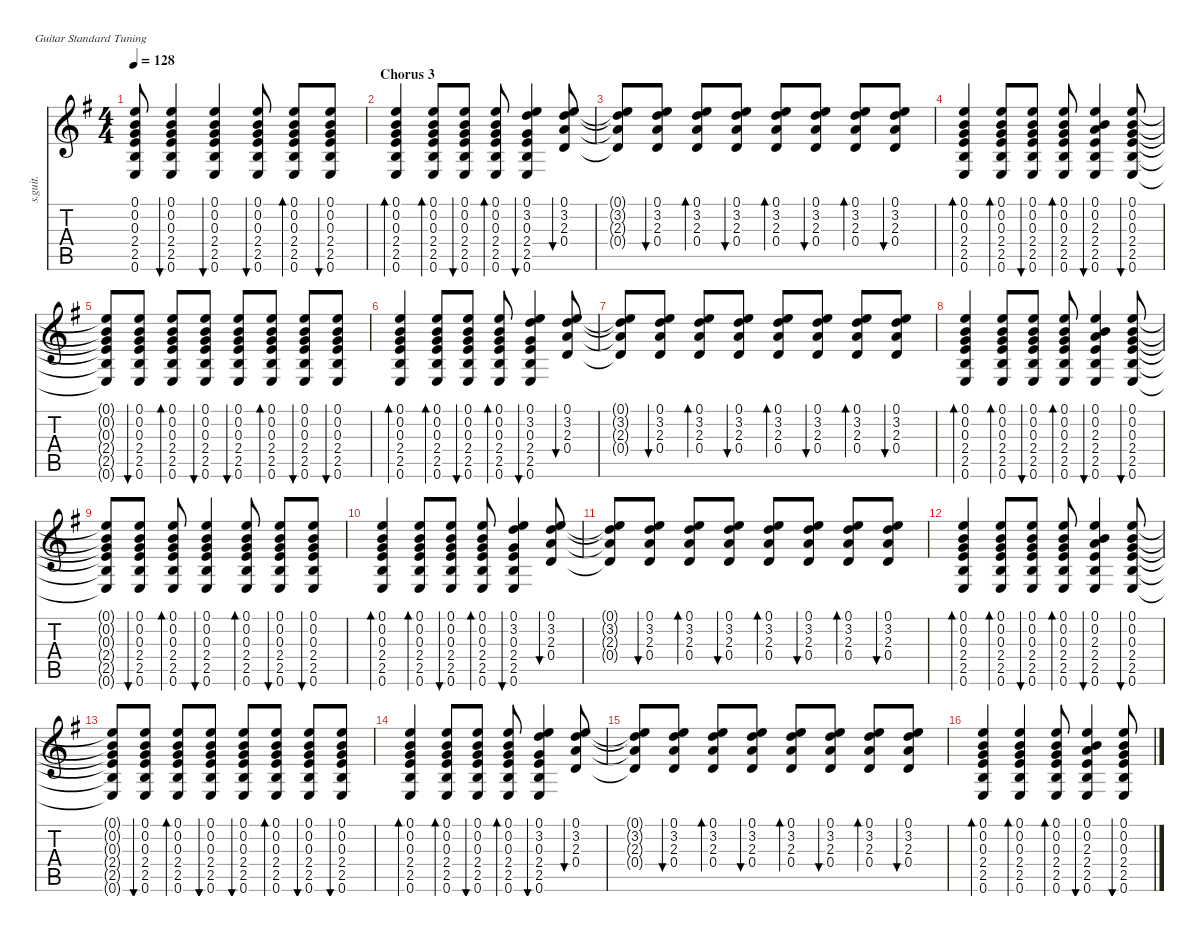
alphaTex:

\defaultSystemsLayout 4
\hideDynamics
\bracketExtendMode nobrackets
\otherSystemsTrackNameOrientation horizontal
\track ("Gtr.3 Ac." "s.guit.") {defaultSystemsLayout 4 instrument acousticguitarsteel}
\staff {score tabs}
\tuning (E4 B3 G3 D3 A2 E2)
\ts (4 4)
\tempo 128
\clef g2
\ks eminor
(0.1{t acc forcenatural} 0.2{t acc forcenatural} 0.3{t acc forcenatural} 2.4{t acc forcenatural} 2.5{t acc forcenatural} 0.6{t acc forcenatural}).8{dy f beam Up} (0.1{acc forcenatural} 0.2{acc forcenatural} 0.3{acc forcenatural} 2.4{acc forcenatural} 2.5{acc forcenatural} 0.6{acc forcenatural}).4{bu 30 beam Up} (0.1{acc forcenatural} 0.2{acc forcenatural} 0.3{acc forcenatural} 2.4{acc forcenatural} 2.5{acc forcenatural} 0.6{acc forcenatural}).4{bu 30 beam Up} (0.1{acc forcenatural} 0.2{acc forcenatural} 0.3{acc forcenatural} 2.4{acc forcenatural} 2.5{acc forcenatural} 0.6{acc forcenatural}).8{bu 60 beam Up} (0.1{acc forcenatural} 0.2{acc forcenatural} 0.3{acc forcenatural} 2.4{acc forcenatural} 2.5{acc forcenatural} 0.6{acc forcenatural}).8{bd 30 beam Up} (0.1{acc forcenatural} 0.2{acc forcenatural} 0.3{acc forcenatural} 2.4{acc forcenatural} 2.5{acc forcenatural} 0.6{acc forcenatural}).8{bu 30 beam Up} |
\section ("" "Chorus 3")
(0.1{acc forcenatural} 0.2{acc forcenatural} 0.3{acc forcenatural} 2.4{acc forcenatural} 2.5{acc forcenatural} 0.6{acc forcenatural}).4{bd 60 beam Up} (0.1{acc forcenatural} 0.2{acc forcenatural} 0.3{acc forcenatural} 2.4{acc forcenatural} 2.5{acc forcenatural} 0.6{acc forcenatural}).8{bd 30 beam Up} (0.1{acc forcenatural} 0.2{acc forcenatural} 0.3{acc forcenatural} 2.4{acc forcenatural} 2.5{acc forcenatural} 0.6{acc forcenatural}).8{bu 30 beam Up} (0.1{acc forcenatural} 0.2{acc forcenatural} 0.3{acc forcenatural} 2.4{acc forcenatural} 2.5{acc forcenatural} 0.6{acc forcenatural}).8{bd 30 beam Up} (0.1{acc forcenatural} 3.2{acc forcenatural} 0.3{acc forcenatural} 2.4{acc forcenatural} 2.5{acc forcenatural} 0.6{acc forcenatural}).4{bu 30 beam Up} (0.1{acc forcenatural} 3.2{acc forcenatural} 2.3{acc forcenatural} 0.4{acc forcenatural}).8{bu 60 beam Up} |
(0.1{t acc forcenatural} 3.2{t acc forcenatural} 2.3{t acc forcenatural} 0.4{t acc forcenatural}).8{beam Up} (0.1{acc forcenatural} 3.2{acc forcenatural} 2.3{acc forcenatural} 0.4{acc forcenatural}).8{bu 30 beam Up} (0.1{acc forcenatural} 3.2{acc forcenatural} 2.3{acc forcenatural} 0.4{acc forcenatural}).8{bd 30 beam Up} (0.1{acc forcenatural} 3.2{acc forcenatural} 2.3{acc forcenatural} 0.4{acc forcenatural}).8{bu 30 beam Up} (0.1{acc forcenatural} 3.2{acc forcenatural} 2.3{acc forcenatural} 0.4{acc forcenatural}).8{bd 30 beam Up} (0.1{acc forcenatural} 3.2{acc forcenatural} 2.3{acc forcenatural} 0.4{acc forcenatural}).8{bu 60 beam Up} (0.1{acc forcenatural} 3.2{acc forcenatural} 2.3{acc forcenatural} 0.4{acc forcenatural}).8{bd 30 beam Up} (0.1{acc forcenatural} 3.2{acc forcenatural} 2.3{acc forcenatural} 0.4{acc forcenatural}).8{bu 30 beam Up} |
(0.1{acc forcenatural} 0.2{acc forcenatural} 0.3{acc forcenatural} 2.4{acc forcenatural} 2.5{acc forcenatural} 0.6{acc forcenatural}).4{bd 30 beam Up} (0.1{acc forcenatural} 0.2{acc forcenatural} 0.3{acc forcenatural} 2.4{acc forcenatural} 2.5{acc forcenatural} 0.6{acc forcenatural}).8{bd 60 beam Up} (0.1{acc forcenatural} 0.2{acc forcenatural} 0.3{acc forcenatural} 2.4{acc forcenatural} 2.5{acc forcenatural} 0.6{acc forcenatural}).8{bu 30 beam Up} (0.1{acc forcenatural} 0.2{acc forcenatural} 0.3{acc forcenatural} 2.4{acc forcenatural} 2.5{acc forcenatural} 0.6{acc forcenatural}).8{bd 30 beam Up} (0.1{acc forcenatural} 0.2{acc forcenatural} 2.3{acc forcenatural} 2.4{acc forcenatural} 2.5{acc forcenatural} 0.6{acc forcenatural}).4{bu 30 beam Up} (0.1{acc forcenatural} 0.2{acc forcenatural} 0.3{acc forcenatural} 2.4{acc forcenatural} 2.5{acc forcenatural} 0.6{acc forcenatural}).8{bu 30 beam Up} |
(0.1{t acc forcenatural} 0.2{t acc forcenatural} 0.3{t acc forcenatural} 2.4{t acc forcenatural} 2.5{t acc forcenatural} 0.6{t acc forcenatural}).8{beam Up} (0.1{acc forcenatural} 0.2{acc forcenatural} 0.3{acc forcenatural} 2.4{acc forcenatural} 2.5{acc forcenatural} 0.6{acc forcenatural}).8{bu 30 beam Up} (0.1{acc forcenatural} 0.2{acc forcenatural} 0.3{acc forcenatural} 2.4{acc forcenatural} 2.5{acc forcenatural} 0.6{acc forcenatural}).8{bd 60 beam Up} (0.1{acc forcenatural} 0.2{acc forcenatural} 0.3{acc forcenatural} 2.4{acc forcenatural} 2.5{acc forcenatural} 0.6{acc forcenatural}).8{bu 30 beam Up} (0.1{acc forcenatural} 0.2{acc forcenatural} 0.3{acc forcenatural} 2.4{acc forcenatural} 2.5{acc forcenatural} 0.6{acc forcenatural}).8{bu 60 beam Up} (0.1{acc forcenatural} 0.2{acc forcenatural} 0.3{acc forcenatural} 2.4{acc forcenatural} 2.5{acc forcenatural} 0.6{acc forcenatural}).8{bd 30 beam Up} (0.1{acc forcenatural} 0.2{acc forcenatural} 0.3{acc forcenatural} 2.4{acc forcenatural} 2.5{acc forcenatural} 0.6{acc forcenatural}).8{bu 30 beam Up} (0.1{acc forcenatural} 0.2{acc forcenatural} 0.3{acc forcenatural} 2.4{acc forcenatural} 2.5{acc forcenatural} 0.6{acc forcenatural}).8{bu 30 beam Up} |
(0.1{acc forcenatural} 0.2{acc forcenatural} 0.3{acc forcenatural} 2.4{acc forcenatural} 2.5{acc forcenatural} 0.6{acc forcenatural}).4{bd 60 beam Up} (0.1{acc forcenatural} 0.2{acc forcenatural} 0.3{acc forcenatural} 2.4{acc forcenatural} 2.5{acc forcenatural} 0.6{acc forcenatural}).8{bd 30 beam Up} (0.1{acc forcenatural} 0.2{acc forcenatural} 0.3{acc forcenatural} 2.4{acc forcenatural} 2.5{acc forcenatural} 0.6{acc forcenatural}).8{bu 30 beam Up} (0.1{acc forcenatural} 0.2{acc forcenatural} 0.3{acc forcenatural} 2.4{acc forcenatural} 2.5{acc forcenatural} 0.6{acc forcenatural}).8{bd 30 beam Up} (0.1{acc forcenatural} 3.2{acc forcenatural} 0.3{acc forcenatural} 2.4{acc forcenatural} 2.5{acc forcenatural} 0.6{acc forcenatural}).4{bu 30 beam Up} (0.1{acc forcenatural} 3.2{acc forcenatural} 2.3{acc forcenatural} 0.4{acc forcenatural}).8{bu 60 beam Up} |
(0.1{t acc forcenatural} 3.2{t acc forcenatural} 2.3{t acc forcenatural} 0.4{t acc forcenatural}).8{beam Up} (0.1{acc forcenatural} 3.2{acc forcenatural} 2.3{acc forcenatural} 0.4{acc forcenatural}).8{bu 30 beam Up} (0.1{acc forcenatural} 3.2{acc forcenatural} 2.3{acc forcenatural} 0.4{acc forcenatural}).8{bd 30 beam Up} (0.1{acc forcenatural} 3.2{acc forcenatural} 2.3{acc forcenatural} 0.4{acc forcenatural}).8{bu 30 beam Up} (0.1{acc forcenatural} 3.2{acc forcenatural} 2.3{acc forcenatural} 0.4{acc forcenatural}).8{bd 30 beam Up} (0.1{acc forcenatural} 3.2{acc forcenatural} 2.3{acc forcenatural} 0.4{acc forcenatural}).8{bu 60 beam Up} (0.1{acc forcenatural} 3.2{acc forcenatural} 2.3{acc forcenatural} 0.4{acc forcenatural}).8{bd 30 beam Up} (0.1{acc forcenatural} 3.2{acc forcenatural} 2.3{acc forcenatural} 0.4{acc forcenatural}).8{bu 30 beam Up} |
(0.1{acc forcenatural} 0.2{acc forcenatural} 0.3{acc forcenatural} 2.4{acc forcenatural} 2.5{acc forcenatural} 0.6{acc forcenatural}).4{bd 30 beam Up} (0.1{acc forcenatural} 0.2{acc forcenatural} 0.3{acc forcenatural} 2.4{acc forcenatural} 2.5{acc forcenatural} 0.6{acc forcenatural}).8{bd 60 beam Up} (0.1{acc forcenatural} 0.2{acc forcenatural} 0.3{acc forcenatural} 2.4{acc forcenatural} 2.5{acc forcenatural} 0.6{acc forcenatural}).8{bu 30 beam Up} (0.1{acc forcenatural} 0.2{acc forcenatural} 0.3{acc forcenatural} 2.4{acc forcenatural} 2.5{acc forcenatural} 0.6{acc forcenatural}).8{bd 30 beam Up} (0.1{acc forcenatural} 0.2{acc forcenatural} 2.3{acc forcenatural} 2.4{acc forcenatural} 2.5{acc forcenatural} 0.6{acc forcenatural}).4{bu 30 beam Up} (0.1{acc forcenatural} 0.2{acc forcenatural} 0.3{acc forcenatural} 2.4{acc forcenatural} 2.5{acc forcenatural} 0.6{acc forcenatural}).8{bu 30 beam Up} |
(0.1{t acc forcenatural} 0.2{t acc forcenatural} 0.3{t acc forcenatural} 2.4{t acc forcenatural} 2.5{t acc forcenatural} 0.6{t acc forcenatural}).8{beam Up} (0.1{acc forcenatural} 0.2{acc forcenatural} 0.3{acc forcenatural} 2.4{acc forcenatural} 2.5{acc forcenatural} 0.6{acc forcenatural}).8{bu 30 beam Up} (0.1{acc forcenatural} 0.2{acc forcenatural} 0.3{acc forcenatural} 2.4{acc forcenatural} 2.5{acc forcenatural} 0.6{acc forcenatural}).8{bd 60 beam Up} (0.1{acc forcenatural} 0.2{acc forcenatural} 0.3{acc forcenatural} 2.4{acc forcenatural} 2.5{acc forcenatural} 0.6{acc forcenatural}).4{bu 30 beam Up} (0.1{acc forcenatural} 0.2{acc forcenatural} 0.3{acc forcenatural} 2.4{acc forcenatural} 2.5{acc forcenatural} 0.6{acc forcenatural}).8{bd 30 beam Up} (0.1{acc forcenatural} 0.2{acc forcenatural} 0.3{acc forcenatural} 2.4{acc forcenatural} 2.5{acc forcenatural} 0.6{acc forcenatural}).8{bu 30 beam Up} (0.1{acc forcenatural} 0.2{acc forcenatural} 0.3{acc forcenatural} 2.4{acc forcenatural} 2.5{acc forcenatural} 0.6{acc forcenatural}).8{bu 30 beam Up} |
(0.1{acc forcenatural} 0.2{acc forcenatural} 0.3{acc forcenatural} 2.4{acc forcenatural} 2.5{acc forcenatural} 0.6{acc forcenatural}).4{bd 60 beam Up} (0.1{acc forcenatural} 0.2{acc forcenatural} 0.3{acc forcenatural} 2.4{acc forcenatural} 2.5{acc forcenatural} 0.6{acc forcenatural}).8{bd 30 beam Up} (0.1{acc forcenatural} 0.2{acc forcenatural} 0.3{acc forcenatural} 2.4{acc forcenatural} 2.5{acc forcenatural} 0.6{acc forcenatural}).8{bu 30 beam Up} (0.1{acc forcenatural} 0.2{acc forcenatural} 0.3{acc forcenatural} 2.4{acc forcenatural} 2.5{acc forcenatural} 0.6{acc forcenatural}).8{bd 30 beam Up} (0.1{acc forcenatural} 3.2{acc forcenatural} 0.3{acc forcenatural} 2.4{acc forcenatural} 2.5{acc forcenatural} 0.6{acc forcenatural}).4{bu 30 beam Up} (0.1{acc forcenatural} 3.2{acc forcenatural} 2.3{acc forcenatural} 0.4{acc forcenatural}).8{bu 60 beam Up} |
(0.1{t acc forcenatural} 3.2{t acc forcenatural} 2.3{t acc forcenatural} 0.4{t acc forcenatural}).8{beam Up} (0.1{acc forcenatural} 3.2{acc forcenatural} 2.3{acc forcenatural} 0.4{acc forcenatural}).8{bu 30 beam Up} (0.1{acc forcenatural} 3.2{acc forcenatural} 2.3{acc forcenatural} 0.4{acc forcenatural}).8{bd 30 beam Up} (0.1{acc forcenatural} 3.2{acc forcenatural} 2.3{acc forcenatural} 0.4{acc forcenatural}).8{bu 30 beam Up} (0.1{acc forcenatural} 3.2{acc forcenatural} 2.3{acc forcenatural} 0.4{acc forcenatural}).8{bd 30 beam Up} (0.1{acc forcenatural} 3.2{acc forcenatural} 2.3{acc forcenatural} 0.4{acc forcenatural}).8{bu 60 beam Up} (0.1{acc forcenatural} 3.2{acc forcenatural} 2.3{acc forcenatural} 0.4{acc forcenatural}).8{bd 30 beam Up} (0.1{acc forcenatural} 3.2{acc forcenatural} 2.3{acc forcenatural} 0.4{acc forcenatural}).8{bu 30 beam Up} |
(0.1{acc forcenatural} 0.2{acc forcenatural} 0.3{acc forcenatural} 2.4{acc forcenatural} 2.5{acc forcenatural} 0.6{acc forcenatural}).4{bd 30 beam Up} (0.1{acc forcenatural} 0.2{acc forcenatural} 0.3{acc forcenatural} 2.4{acc forcenatural} 2.5{acc forcenatural} 0.6{acc forcenatural}).8{bd 60 beam Up} (0.1{acc forcenatural} 0.2{acc forcenatural} 0.3{acc forcenatural} 2.4{acc forcenatural} 2.5{acc forcenatural} 0.6{acc forcenatural}).8{bu 30 beam Up} (0.1{acc forcenatural} 0.2{acc forcenatural} 0.3{acc forcenatural} 2.4{acc forcenatural} 2.5{acc forcenatural} 0.6{acc forcenatural}).8{bd 30 beam Up} (0.1{acc forcenatural} 0.2{acc forcenatural} 2.3{acc forcenatural} 2.4{acc forcenatural} 2.5{acc forcenatural} 0.6{acc forcenatural}).4{bu 30 beam Up} (0.1{acc forcenatural} 0.2{acc forcenatural} 0.3{acc forcenatural} 2.4{acc forcenatural} 2.5{acc forcenatural} 0.6{acc forcenatural}).8{bu 30 beam Up} |
(0.1{t acc forcenatural} 0.2{t acc forcenatural} 0.3{t acc forcenatural} 2.4{t acc forcenatural} 2.5{t acc forcenatural} 0.6{t acc forcenatural}).8{beam Up} (0.1{acc forcenatural} 0.2{acc forcenatural} 0.3{acc forcenatural} 2.4{acc forcenatural} 2.5{acc forcenatural} 0.6{acc forcenatural}).8{bu 30 beam Up} (0.1{acc forcenatural} 0.2{acc forcenatural} 0.3{acc forcenatural} 2.4{acc forcenatural} 2.5{acc forcenatural} 0.6{acc forcenatural}).8{bd 60 beam Up} (0.1{acc forcenatural} 0.2{acc forcenatural} 0.3{acc forcenatural} 2.4{acc forcenatural} 2.5{acc forcenatural} 0.6{acc forcenatural}).8{bu 30 beam Up} (0.1{acc forcenatural} 0.2{acc forcenatural} 0.3{acc forcenatural} 2.4{acc forcenatural} 2.5{acc forcenatural} 0.6{acc forcenatural}).8{bu 60 beam Up} (0.1{acc forcenatural} 0.2{acc forcenatural} 0.3{acc forcenatural} 2.4{acc forcenatural} 2.5{acc forcenatural} 0.6{acc forcenatural}).8{bd 30 beam Up} (0.1{acc forcenatural} 0.2{acc forcenatural} 0.3{acc forcenatural} 2.4{acc forcenatural} 2.5{acc forcenatural} 0.6{acc forcenatural}).8{bu 30 beam Up} (0.1{acc forcenatural} 0.2{acc forcenatural} 0.3{acc forcenatural} 2.4{acc forcenatural} 2.5{acc forcenatural} 0.6{acc forcenatural}).8{bu 30 beam Up} |
(0.1{acc forcenatural} 0.2{acc forcenatural} 0.3{acc forcenatural} 2.4{acc forcenatural} 2.5{acc forcenatural} 0.6{acc forcenatural}).4{bd 60 beam Up} (0.1{acc forcenatural} 0.2{acc forcenatural} 0.3{acc forcenatural} 2.4{acc forcenatural} 2.5{acc forcenatural} 0.6{acc forcenatural}).8{bd 30 beam Up} (0.1{acc forcenatural} 0.2{acc forcenatural} 0.3{acc forcenatural} 2.4{acc forcenatural} 2.5{acc forcenatural} 0.6{acc forcenatural}).8{bu 30 beam Up} (0.1{acc forcenatural} 0.2{acc forcenatural} 0.3{acc forcenatural} 2.4{acc forcenatural} 2.5{acc forcenatural} 0.6{acc forcenatural}).8{bd 30 beam Up} (0.1{acc forcenatural} 3.2{acc forcenatural} 0.3{acc forcenatural} 2.4{acc forcenatural} 2.5{acc forcenatural} 0.6{acc forcenatural}).4{bu 30 beam Up} (0.1{acc forcenatural} 3.2{acc forcenatural} 2.3{acc forcenatural} 0.4{acc forcenatural}).8{bu 60 beam Up} |
(0.1{t acc forcenatural} 3.2{t acc forcenatural} 2.3{t acc forcenatural} 0.4{t acc forcenatural}).8{beam Up} (0.1{acc forcenatural} 3.2{acc forcenatural} 2.3{acc forcenatural} 0.4{acc forcenatural}).8{bu 30 beam Up} (0.1{acc forcenatural} 3.2{acc forcenatural} 2.3{acc forcenatural} 0.4{acc forcenatural}).8{bd 30 beam Up} (0.1{acc forcenatural} 3.2{acc forcenatural} 2.3{acc forcenatural} 0.4{acc forcenatural}).8{bu 30 beam Up} (0.1{acc forcenatural} 3.2{acc forcenatural} 2.3{acc forcenatural} 0.4{acc forcenatural}).8{bd 30 beam Up} (0.1{acc forcenatural} 3.2{acc forcenatural} 2.3{acc forcenatural} 0.4{acc forcenatural}).8{bu 60 beam Up} (0.1{acc forcenatural} 3.2{acc forcenatural} 2.3{acc forcenatural} 0.4{acc forcenatural}).8{bd 30 beam Up} (0.1{acc forcenatural} 3.2{acc forcenatural} 2.3{acc forcenatural} 0.4{acc forcenatural}).8{bu 30 beam Up} |
(0.1{acc forcenatural} 0.2{acc forcenatural} 0.3{acc forcenatural} 2.4{acc forcenatural} 2.5{acc forcenatural} 0.6{acc forcenatural}).4{bd 30 beam Up} (0.1{acc forcenatural} 0.2{acc forcenatural} 0.3{acc forcenatural} 2.4{acc forcenatural} 2.5{acc forcenatural} 0.6{acc forcenatural}).4{bd 60 beam Up} (0.1{acc forcenatural} 0.2{acc forcenatural} 0.3{acc forcenatural} 2.4{acc forcenatural} 2.5{acc forcenatural} 0.6{acc forcenatural}).8{bd 30 beam Up} (0.1{acc forcenatural} 0.2{acc forcenatural} 2.3{acc forcenatural} 2.4{acc forcenatural} 2.5{acc forcenatural} 0.6{acc forcenatural}).4{bu 30 beam Up} (0.1{acc forcenatural} 0.2{acc forcenatural} 0.3{acc forcenatural} 2.4{acc forcenatural} 2.5{acc forcenatural} 0.6{acc forcenatural}).8{bu 30 beam Up}
